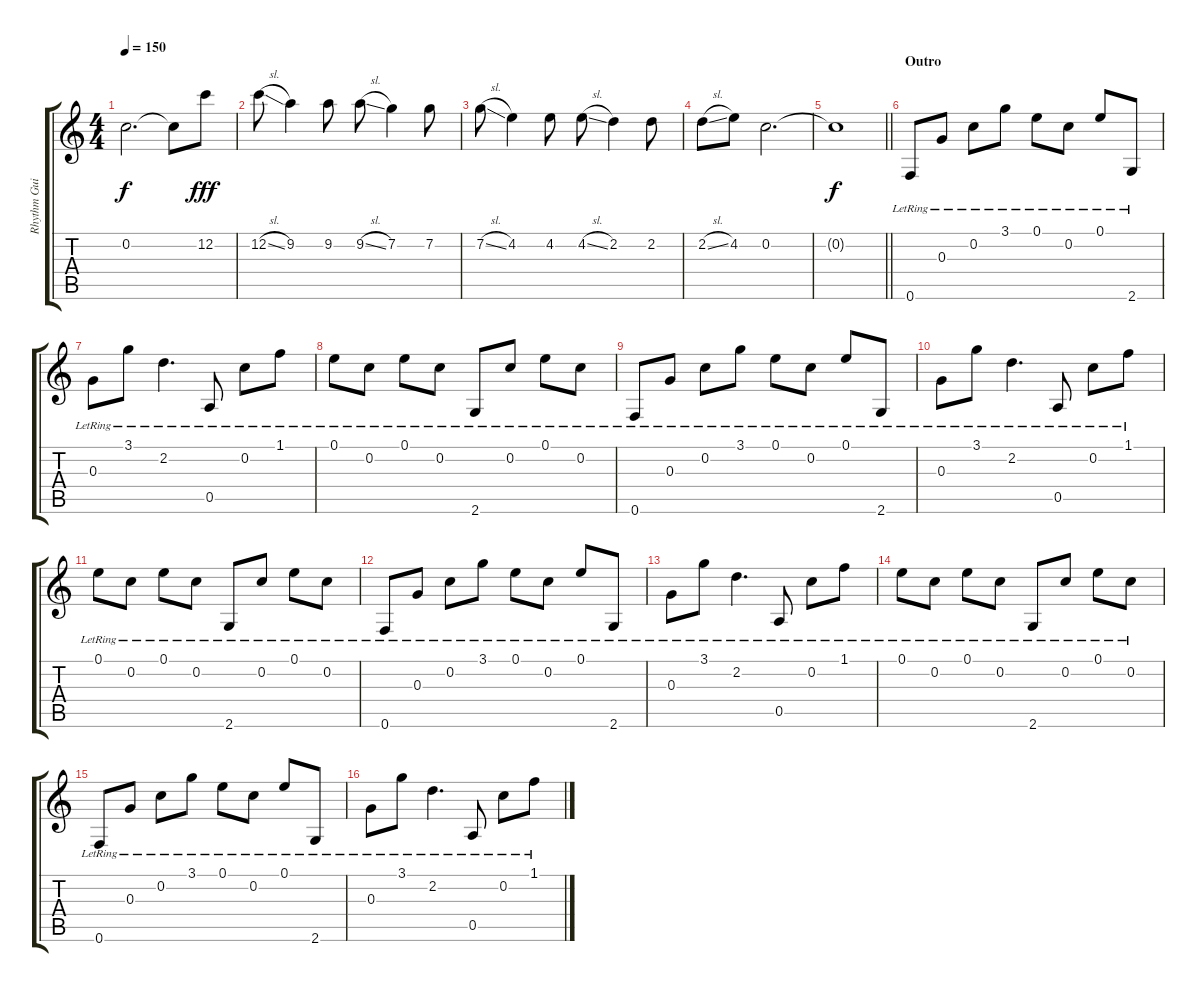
\track ("Rhythm Guitar" "Rhythm Gui") {instrument electricguitarjazz}
\staff {score tabs}
\tuning (E4 C4 G3 C3 A2 F2) {hide}
\ts (4 4)
\tempo 150
\clef g2
\ks c
0.2{t}.2{d dy f} 0.2{t}.8 12.2.8{dy fff} |
12.2{sl}.8 9.2.4 9.2.8 9.2{sl}.8 7.2.4 7.2.8 |
7.2{sl}.8 4.2.4 4.2.8 4.2{sl}.8 2.2.4 2.2.8 |
2.2{sl}.8 4.2.8 0.2.2{d} |
\barLineRight lightlight
0.2{t}.1{dy f} |
\section ("" "Outro")
0.6{lr}.8 0.3{lr}.8 0.2{lr}.8 3.1{lr}.8 0.1{lr}.8 0.2{lr}.8 0.1{lr}.8 2.6{lr}.8 |
0.3{lr}.8 3.1{lr}.8 2.2{lr}.4{d} 0.5{lr}.8 0.2{lr}.8 1.1{lr}.8 |
0.1{lr}.8 0.2{lr}.8 0.1{lr}.8 0.2{lr}.8 2.6{lr}.8 0.2{lr}.8 0.1{lr}.8 0.2{lr}.8 |
0.6{lr}.8 0.3{lr}.8 0.2{lr}.8 3.1{lr}.8 0.1{lr}.8 0.2{lr}.8 0.1{lr}.8 2.6{lr}.8 |
0.3{lr}.8 3.1{lr}.8 2.2{lr}.4{d} 0.5{lr}.8 0.2{lr}.8 1.1{lr}.8 |
0.1{lr}.8 0.2{lr}.8 0.1{lr}.8 0.2{lr}.8 2.6{lr}.8 0.2{lr}.8 0.1{lr}.8 0.2{lr}.8 |
0.6{lr}.8 0.3{lr}.8 0.2{lr}.8 3.1{lr}.8 0.1{lr}.8 0.2{lr}.8 0.1{lr}.8 2.6{lr}.8 |
0.3{lr}.8 3.1{lr}.8 2.2{lr}.4{d} 0.5{lr}.8 0.2{lr}.8 1.1{lr}.8 |
0.1{lr}.8 0.2{lr}.8 0.1{lr}.8 0.2{lr}.8 2.6{lr}.8 0.2{lr}.8 0.1{lr}.8 0.2{lr}.8 |
0.6{lr}.8 0.3{lr}.8 0.2{lr}.8 3.1{lr}.8 0.1{lr}.8 0.2{lr}.8 0.1{lr}.8 2.6{lr}.8 |
0.3{lr}.8 3.1{lr}.8 2.2{lr}.4{d} 0.5{lr}.8 0.2{lr}.8 1.1{lr}.8
